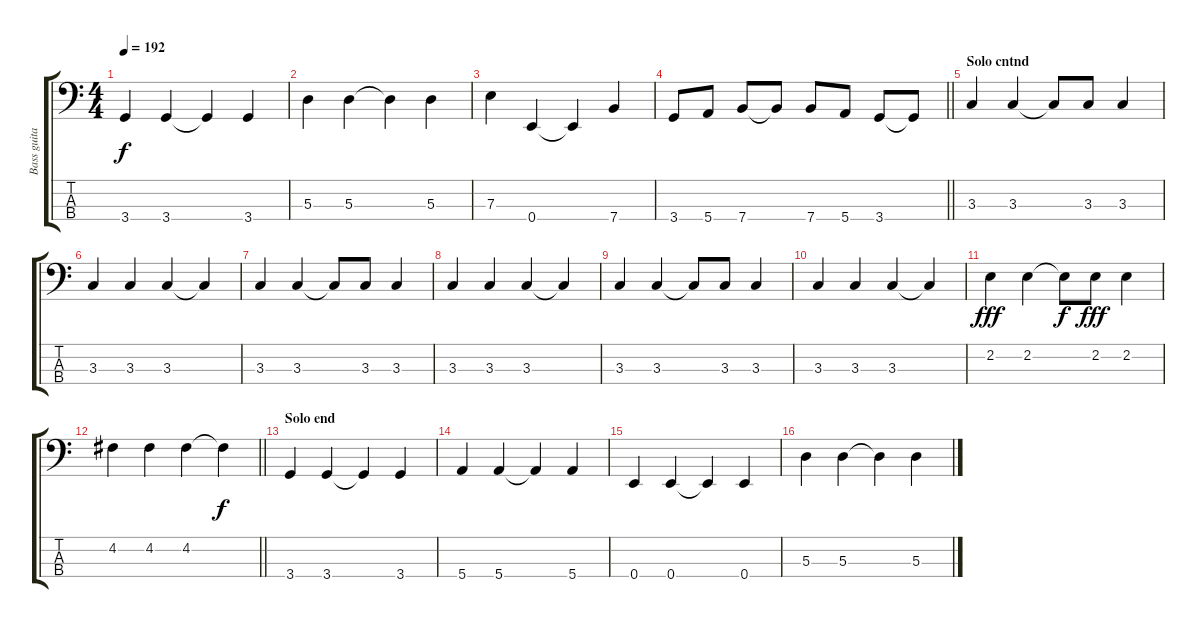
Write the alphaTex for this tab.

\track ("Bass guitar" "Bass guita") {instrument electricbassfinger}
\staff {score tabs}
\tuning (G2 D2 A1 E1) {hide}
\ts (4 4)
\tempo 192
\clef f4
\ks c
3.4.4{dy f} 3.4.4 3.4{t}.4 3.4.4 |
5.3.4 5.3.4 5.3{t}.4 5.3.4 |
7.3.4 0.4.4 0.4{t}.4 7.4.4 |
\barLineRight lightlight
3.4.8 5.4.8 7.4.8 7.4{t}.8 7.4.8 5.4.8 3.4.8 3.4{t}.8 |
\section ("" "Solo cntnd")
3.3.4 3.3.4 3.3{t}.8 3.3.8 3.3.4 |
3.3.4 3.3.4 3.3.4 3.3{t}.4 |
3.3.4 3.3.4 3.3{t}.8 3.3.8 3.3.4 |
3.3.4 3.3.4 3.3.4 3.3{t}.4 |
3.3.4 3.3.4 3.3{t}.8 3.3.8 3.3.4 |
3.3.4 3.3.4 3.3.4 3.3{t}.4 |
2.2.4{dy fff} 2.2.4 2.2{t}.8{dy f} 2.2.8{dy fff} 2.2.4 |
\barLineRight lightlight
4.2.4 4.2.4 4.2.4 4.2{t}.4{dy f} |
\section ("" "Solo end")
3.4.4 3.4.4 3.4{t}.4 3.4.4 |
5.4.4 5.4.4 5.4{t}.4 5.4.4 |
0.4.4 0.4.4 0.4{t}.4 0.4.4 |
5.3.4 5.3.4 5.3{t}.4 5.3.4
